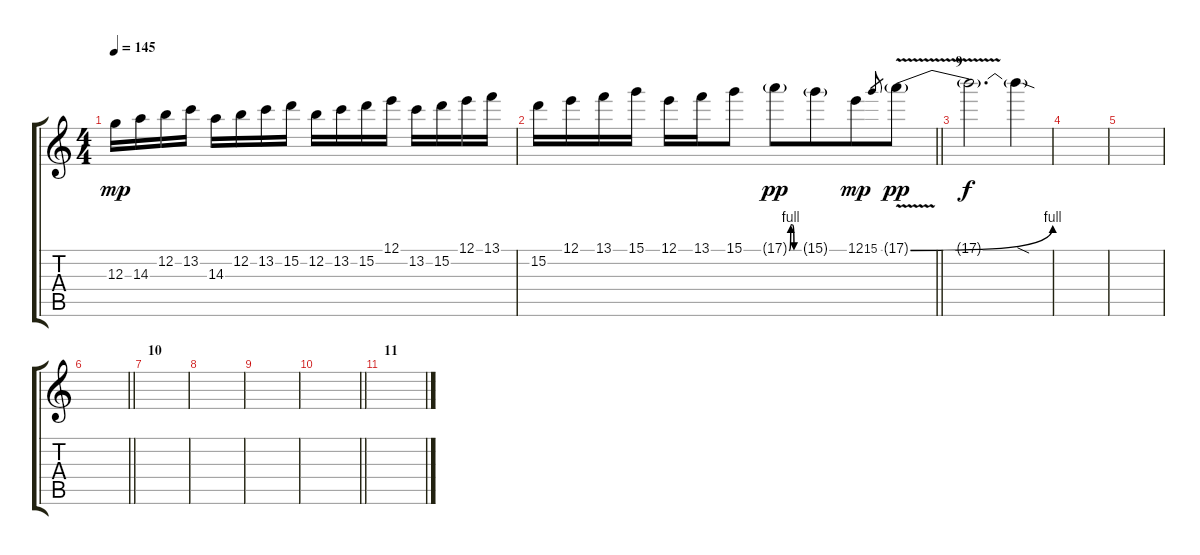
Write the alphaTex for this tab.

\track "" {instrument overdrivenguitar}
\staff {score tabs}
\tuning (E4 B3 G3 D3 A2 E2) {hide}
\ts (4 4)
\tempo 145
\clef g2
\ks c
12.3.16{dy mp} 14.3.16 12.2.16 13.2.16 14.3.16 12.2.16 13.2.16 15.2.16 12.2.16 13.2.16 15.2.16 12.1.16 13.2.16 15.2.16 12.1.16 13.1.16 |
\barLineRight lightlight
15.2.16 12.1.16 13.1.16 15.1.16 12.1.16 13.1.16 15.1.8 17.1{be (custom 0 0 10 4 20 4 30 0 60 0) g}.8{dy pp beam merge} 15.1{g}.8{beam merge} 12.1.8{dy mp} 15.1.8{gr beam merge} 17.1{be (bend 0 0 60 4) v g}.8{dy pp} |
\section ("" "9")
17.1{t}.2{d dy f} 17.1{sod t}.4 |
|
|
\barLineRight lightlight
|
\section ("" "10")
|
|
|
\barLineRight lightlight
|
\section ("" "11")
